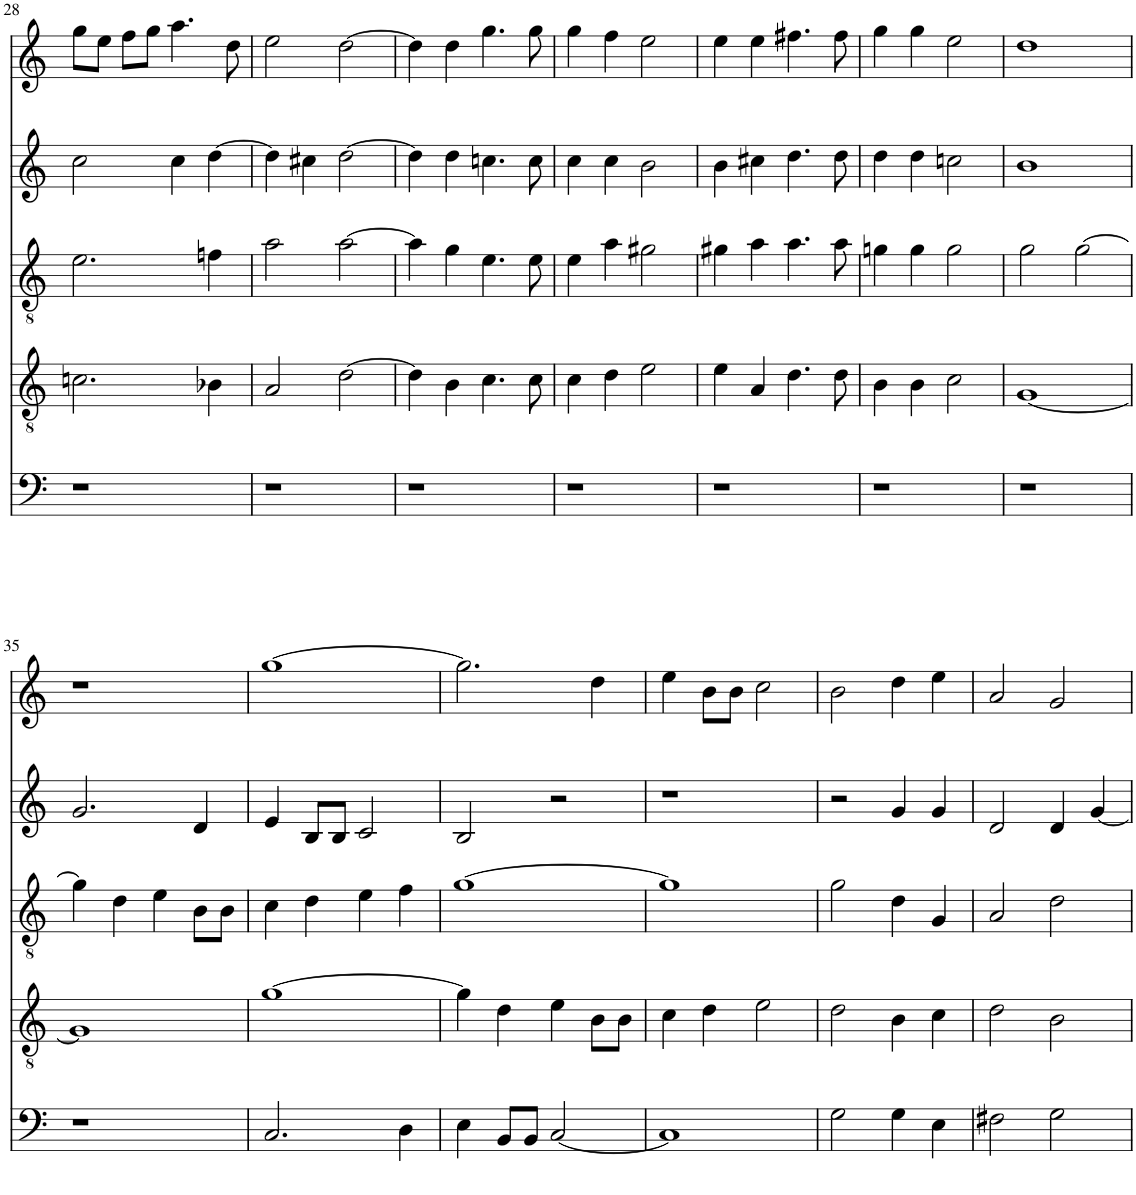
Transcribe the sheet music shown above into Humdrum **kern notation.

**kern	**kern	**kern	**kern	**kern
*part5	*part4	*part3	*part2	*part1
*staff5	*staff4	*staff3	*staff2	*staff1
*I"vox	*I"vox	*I"vox	*I"vox	*I"vox
!!LO:PB:g=z
*clefF4	*clefGv2	*clefGv2	*clefG2	*clefG2
*k[]	*k[]	*k[]	*k[]	*k[]
*M4/4	*M4/4	*M4/4	*M4/4	*M4/4
=28	=28	=28	=28	=28
1r	2.cn\	2.e\	2cc\	8gg\L
.	.	.	.	8ee\J
.	.	.	.	8ff\L
.	.	.	.	8gg\J
.	.	.	4cc\	4.aa\
.	4B-X\	4fn\	[4dd\	.
.	.	.	.	8dd\
=29	=29	=29	=29	=29
1r	2A/	2a\	4dd\]	2ee\
.	.	.	4cc#X\	.
.	[2d\	[2a\	[2dd\	[2dd\
=30	=30	=30	=30	=30
1r	4d\]	4a\]	4dd\]	4dd\]
.	4B\	4g\	4dd\	4dd\
.	4.c\	4.e\	4.ccn\	4.gg\
.	8c\	8e\	8cc\	8gg\
=31	=31	=31	=31	=31
1r	4c\	4e\	4cc\	4gg\
.	4d\	4a\	4cc\	4ff\
.	2e\	2g#X\	2b\	2ee\
=32	=32	=32	=32	=32
1r	4e\	4g#X\	4b\	4ee\
.	4A/	4a\	4cc#X\	4ee\
.	4.d\	4.a\	4.dd\	4.ff#X\
.	8d\	8a\	8dd\	8ff#\
=33	=33	=33	=33	=33
1r	4B\	4gn\	4dd\	4gg\
.	4B\	4g\	4dd\	4gg\
.	2c\	2g\	2ccn\	2ee\
=34	=34	=34	=34	=34
1r	[1G	2g\	1b	1dd
.	.	[2g\	.	.
!!LO:LB:g=z
=35	=35	=35	=35	=35
1r	1G]	4g\]	2.g/	1r
.	.	4d\	.	.
.	.	4e\	.	.
.	.	8B\L	4d/	.
.	.	8B\J	.	.
=36	=36	=36	=36	=36
2.C/	[1g	4c\	4e/	[1gg
.	.	4d\	8B/L	.
.	.	.	8B/J	.
.	.	4e\	2c/	.
4D\	.	4f\	.	.
=37	=37	=37	=37	=37
4E\	4g\]	[1g	2B/	2.gg\]
8BB/L	4d\	.	.	.
8BB/J	.	.	.	.
[2C/	4e\	.	2r	.
.	8B\L	.	.	4dd\
.	8B\J	.	.	.
=38	=38	=38	=38	=38
1C]	4c\	1g]	1r	4ee\
.	4d\	.	.	8b\L
.	.	.	.	8b\J
.	2e\	.	.	2cc\
=39	=39	=39	=39	=39
2G\	2d\	2g\	2r	2b\
4G\	4B\	4d\	4g/	4dd\
4E\	4c\	4G/	4g/	4ee\
=40	=40	=40	=40	=40
2F#X\	2d\	2A/	2d/	2a/
2G\	2B\	2d\	4d/	2g/
.	.	.	[4g/	.
=	=	=	=	=
*-	*-	*-	*-	*-
